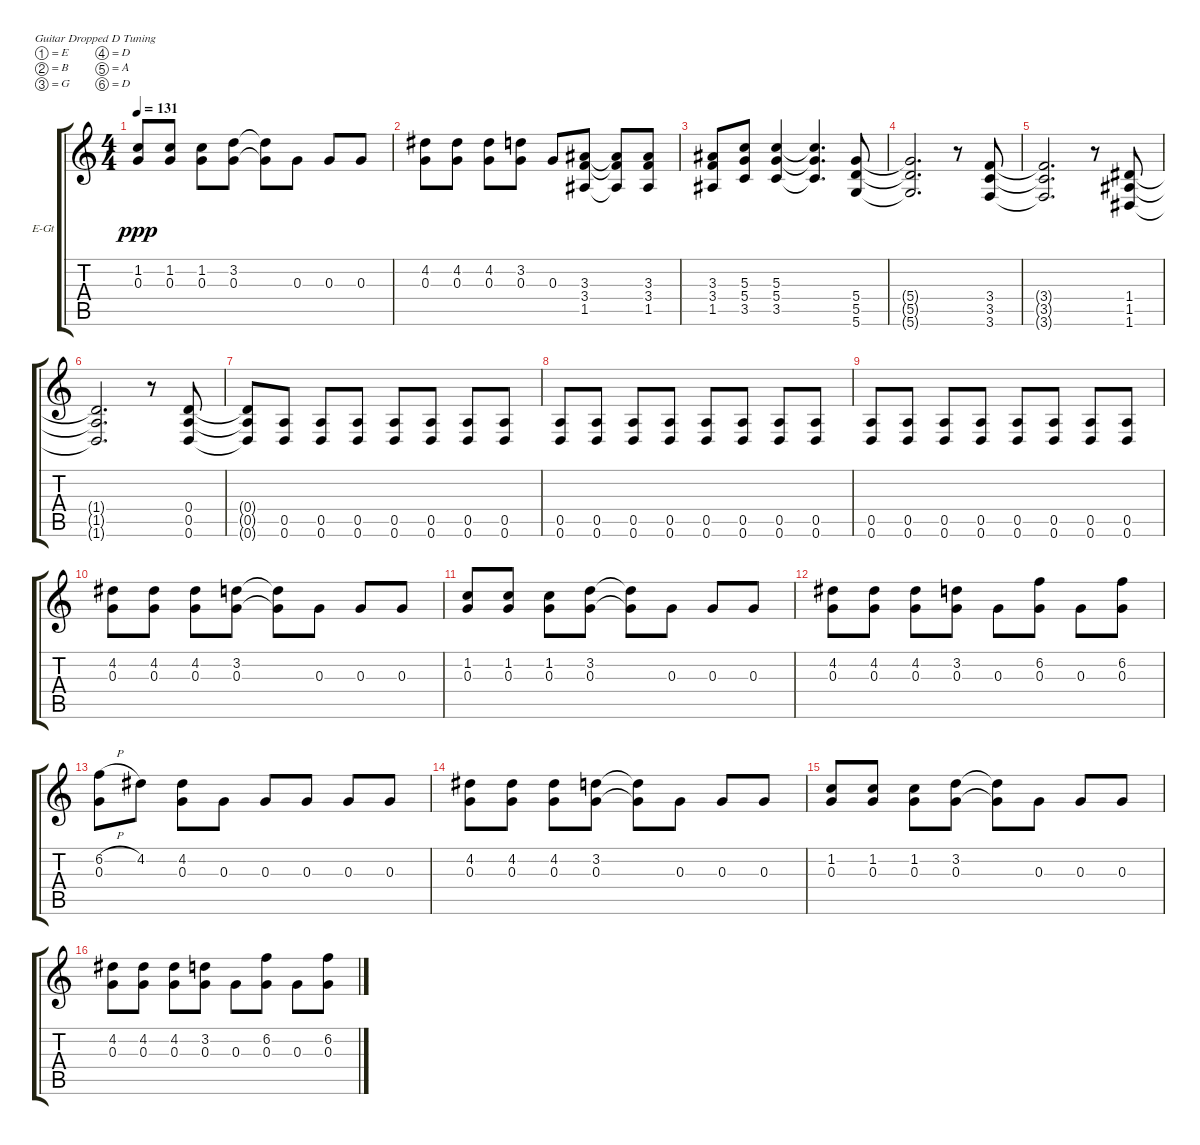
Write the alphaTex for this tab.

\bracketExtendMode groupsimilarinstruments
\firstSystemTrackNameOrientation horizontal
\otherSystemsTrackNameOrientation horizontal
\track ("Rhythm" "E-Gt") {instrument acousticgrandpiano}
\staff {score tabs}
\tuning (E4 B3 G3 D3 A2 D2)
\displaytranspose 12
\ts (4 4)
\tempo 131
\clef g2
\ks c
(1.2 0.3).8{dy ppp} (1.2 0.3).8 (1.2 0.3).8 (3.2 0.3).8 (3.2{t} 0.3{t}).8 0.3.8 0.3.8 0.3.8 |
(4.2 0.3).8 (4.2 0.3).8 (4.2 0.3).8 (3.2 0.3).8 0.3.8 (3.3 3.4 1.5).8 (3.3{t} 3.4{t} 1.5{t}).8 (3.3 3.4 1.5).8 |
(3.3 3.4 1.5).8 (5.3 5.4 3.5).8 (5.3 5.4 3.5).4 (5.3{t} 5.4{t} 3.5{t}).4{d} (5.4 5.5 5.6).8 |
(5.4{t} 5.5{t} 5.6{t}).2{d} r.8 (3.4 3.5 3.6).8 |
(3.4{t} 3.5{t} 3.6{t}).2{d} r.8 (1.4 1.5 1.6).8 |
(1.4{t} 1.5{t} 1.6{t}).2{d} r.8 (0.4 0.5 0.6).8 |
(0.4{t} 0.5{t} 0.6{t}).8 (0.5 0.6).8 (0.5 0.6).8 (0.5 0.6).8 (0.5 0.6).8 (0.5 0.6).8 (0.5 0.6).8 (0.5 0.6).8 |
(0.5 0.6).8 (0.5 0.6).8 (0.5 0.6).8 (0.5 0.6).8 (0.5 0.6).8 (0.5 0.6).8 (0.5 0.6).8 (0.5 0.6).8 |
(0.5 0.6).8 (0.5 0.6).8 (0.5 0.6).8 (0.5 0.6).8 (0.5 0.6).8 (0.5 0.6).8 (0.5 0.6).8 (0.5 0.6).8 |
(4.2 0.3).8 (4.2 0.3).8 (4.2 0.3).8 (3.2 0.3).8 (3.2{t} 0.3{t}).8 0.3.8 0.3.8 0.3.8 |
(1.2 0.3).8 (1.2 0.3).8 (1.2 0.3).8 (3.2 0.3).8 (3.2{t} 0.3{t}).8 0.3.8 0.3.8 0.3.8 |
(4.2 0.3).8 (4.2 0.3).8 (4.2 0.3).8 (3.2 0.3).8 0.3.8 (6.2 0.3).8 0.3.8 (6.2 0.3).8 |
(6.2{h} 0.3).8 4.2.8 (4.2 0.3).8 0.3.8 0.3.8 0.3.8 0.3.8 0.3.8 |
(4.2 0.3).8 (4.2 0.3).8 (4.2 0.3).8 (3.2 0.3).8 (3.2{t} 0.3{t}).8 0.3.8 0.3.8 0.3.8 |
(1.2 0.3).8 (1.2 0.3).8 (1.2 0.3).8 (3.2 0.3).8 (3.2{t} 0.3{t}).8 0.3.8 0.3.8 0.3.8 |
(4.2 0.3).8 (4.2 0.3).8 (4.2 0.3).8 (3.2 0.3).8 0.3.8 (6.2 0.3).8 0.3.8 (6.2 0.3).8
